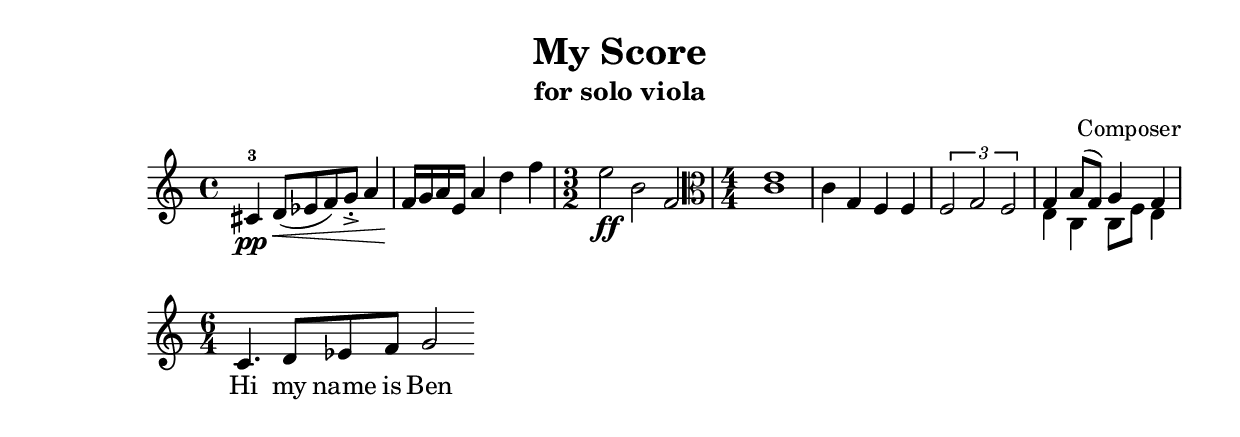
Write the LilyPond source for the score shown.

\version "2.18.2"

% This my first score, video 7 finished
\header {
    title = "My Score"
    composer = "Composer"
    subtitle = "for solo viola"
}

\language "english"

ives = { c4 g f f }

\relative c'
{
  cs4\pp-3 d8\<( [ ef f) g->-. ] a4  | %m1
  f16\! g a e a4 d f  | %m2
  \time 3/2
  e2\ff b f | %m3 
  \clef alto
  \numericTimeSignature \time 4/4
  <c e>1 | %m4 chord
  \ives | %m5 variables
  \tuplet 3/2  { f2 g f } | %m6 tuplet
  << { g4 b8 ( g) a4 g } \\ { e4 c c8 f e4 } >> | %m7 multiple voices
}

<<
  \relative c'
  { \time 6/4
    c4. d8 ef f g2
  }
  
  \addlyrics {
    Hi my name is Ben
  }
>>
